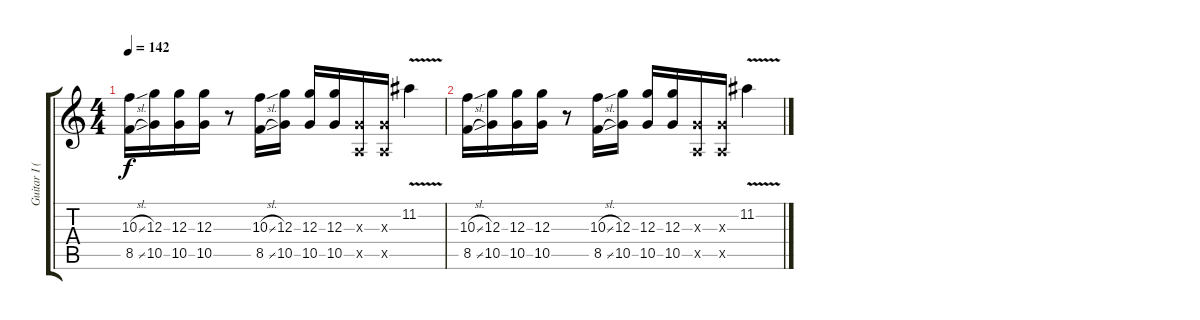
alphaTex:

\track ("Guitar I (Lead)" "Guitar I (") {instrument distortionguitar}
\staff {score tabs}
\tuning (E4 B3 G3 D3 A2 E2) {hide}
\ts (4 4)
\tempo 142
\clef g2
\ks c
(10.3{sl} 8.5{sl}).16{dy f volume 0} (12.3 10.5).16 (12.3 10.5).16 (12.3 10.5).16 r.8 (10.3{sl} 8.5{sl}).16 (12.3 10.5).16 (12.3 10.5).16 (12.3 10.5).16 (0.3{x} 0.5{x}).16 (0.3{x} 0.5{x}).16 11.2{v}.4 |
(10.3{sl} 8.5{sl}).16 (12.3 10.5).16 (12.3 10.5).16 (12.3 10.5).16 r.8 (10.3{sl} 8.5{sl}).16 (12.3 10.5).16 (12.3 10.5).16 (12.3 10.5).16 (0.3{x} 0.5{x}).16 (0.3{x} 0.5{x}).16 11.2{v}.4
